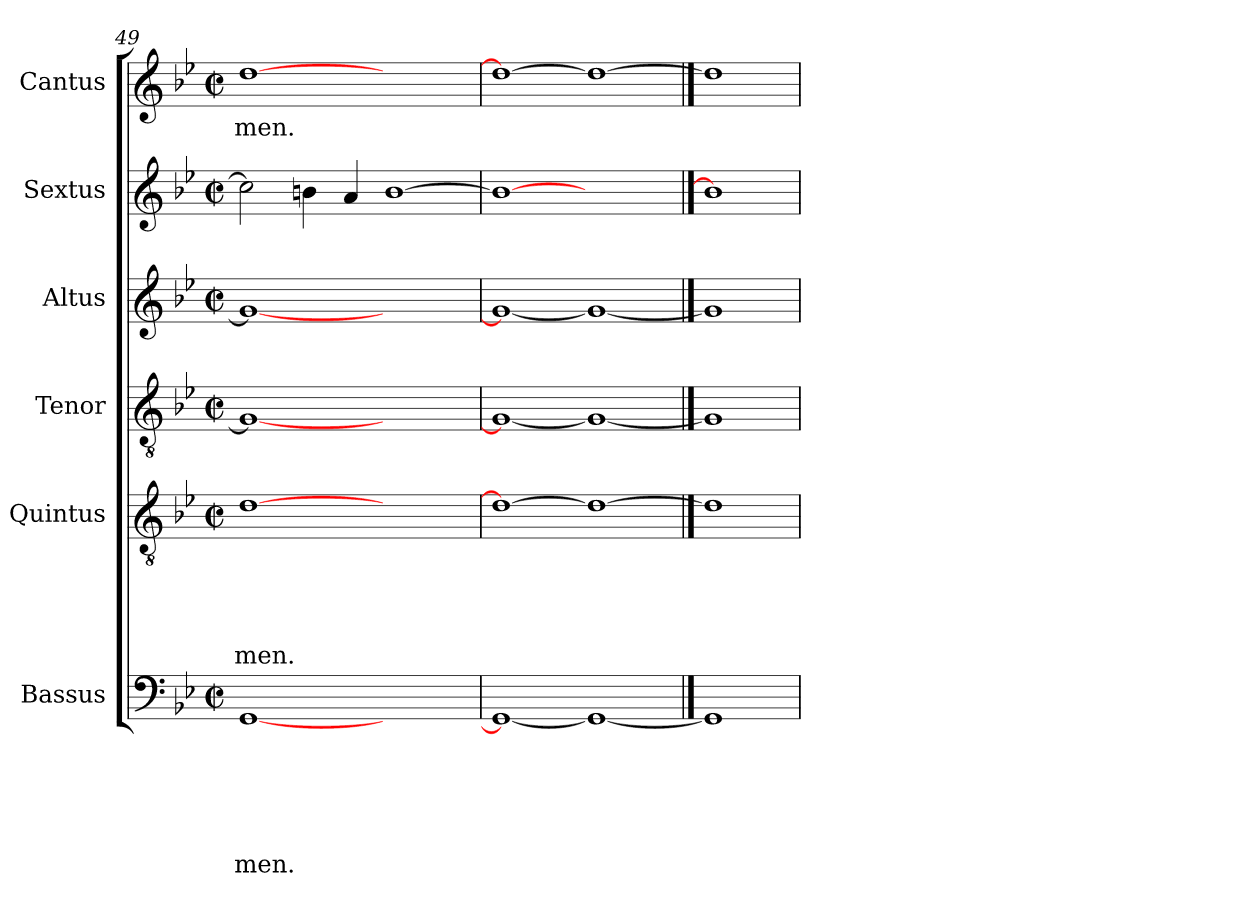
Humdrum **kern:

**kern	**text	**text	**text	**text	**text	**text	**kern	**text	**text	**text	**text	**text	**kern	**text	**kern	**text	**kern	**text	**kern	**text
*part6	*part6	*part6	*part6	*part6	*part6	*part6	*part5	*part5	*part5	*part5	*part5	*part5	*part4	*part4	*part3	*part3	*part2	*part2	*part1	*part1
*staff6	*staff6	*staff6	*staff6	*staff6	*staff6	*staff6	*staff5	*staff5	*staff5	*staff5	*staff5	*staff5	*staff4	*staff4	*staff3	*staff3	*staff2	*staff2	*staff1	*staff1
*I"Bassus	*	*	*	*	*	*	*I"Quintus	*	*	*	*	*	*I"Tenor	*	*I"Altus	*	*I"Sextus	*	*I"Cantus	*
*clefF4	*	*	*	*	*	*	*clefGv2	*	*	*	*	*	*clefGv2	*	*clefG2	*	*clefG2	*	*clefG2	*
*k[b-e-]	*	*	*	*	*	*	*k[b-e-]	*	*	*	*	*	*k[b-e-]	*	*k[b-e-]	*	*k[b-e-]	*	*k[b-e-]	*
*B-:	*	*	*	*	*	*	*B-:	*	*	*	*	*	*B-:	*	*B-:	*	*B-:	*	*B-:	*
*M2/2	*	*	*	*	*	*	*M2/2	*	*	*	*	*	*M2/2	*	*M2/2	*	*M2/2	*	*M2/2	*
*met(c|)	*	*	*	*	*	*	*met(c|)	*	*	*	*	*	*met(c|)	*	*met(c|)	*	*met(c|)	*	*met(c|)	*
=49	=49	=49	=49	=49	=49	=49	=49	=49	=49	=49	=49	=49	=49	=49	=49	=49	=49	=49	=49	=49
!	!	!	!	!	!	!LO:LY:b	!	!	!	!	!	!LO:LY:b	!	!	!	!	!	!	!	!LO:LY:b
[<1GG	.	.	.	.	.	-men.	[>1d	.	.	.	.	-men.	1G_	.	1g_	.	2cc\]	.	[>1dd	men.
.	.	.	.	.	.	.	.	.	.	.	.	.	.	.	.	.	4bn\	.	.	.
.	.	.	.	.	.	.	.	.	.	.	.	.	.	.	.	.	4a/	.	.	.
1ryy	.	.	.	.	.	.	1ryy	.	.	.	.	.	1ryy	.	1ryy	.	[>1b	.	1ryy	.
=50	=50	=50	=50	=50	=50	=50	=50	=50	=50	=50	=50	=50	=50	=50	=50	=50	=50	=50	=50	=50
1GG_	.	.	.	.	.	.	1d_	.	.	.	.	.	1G_	.	1g_	.	1b_	.	1dd_	.
1GG_	.	.	.	.	.	.	1d_	.	.	.	.	.	1G_	.	1g_	.	1ryy	.	1dd_	.
==51	==51	==51	==51	==51	==51	==51	==51	==51	==51	==51	==51	==51	==51	==51	==51	==51	==51	==51	==51	==51
1GG]	.	.	.	.	.	.	1d]	.	.	.	.	.	1G]	.	1g]	.	1b]	.	1dd]	.
=	=	=	=	=	=	=	=	=	=	=	=	=	=	=	=	=	=	=	=	=
*-	*-	*-	*-	*-	*-	*-	*-	*-	*-	*-	*-	*-	*-	*-	*-	*-	*-	*-	*-	*-
